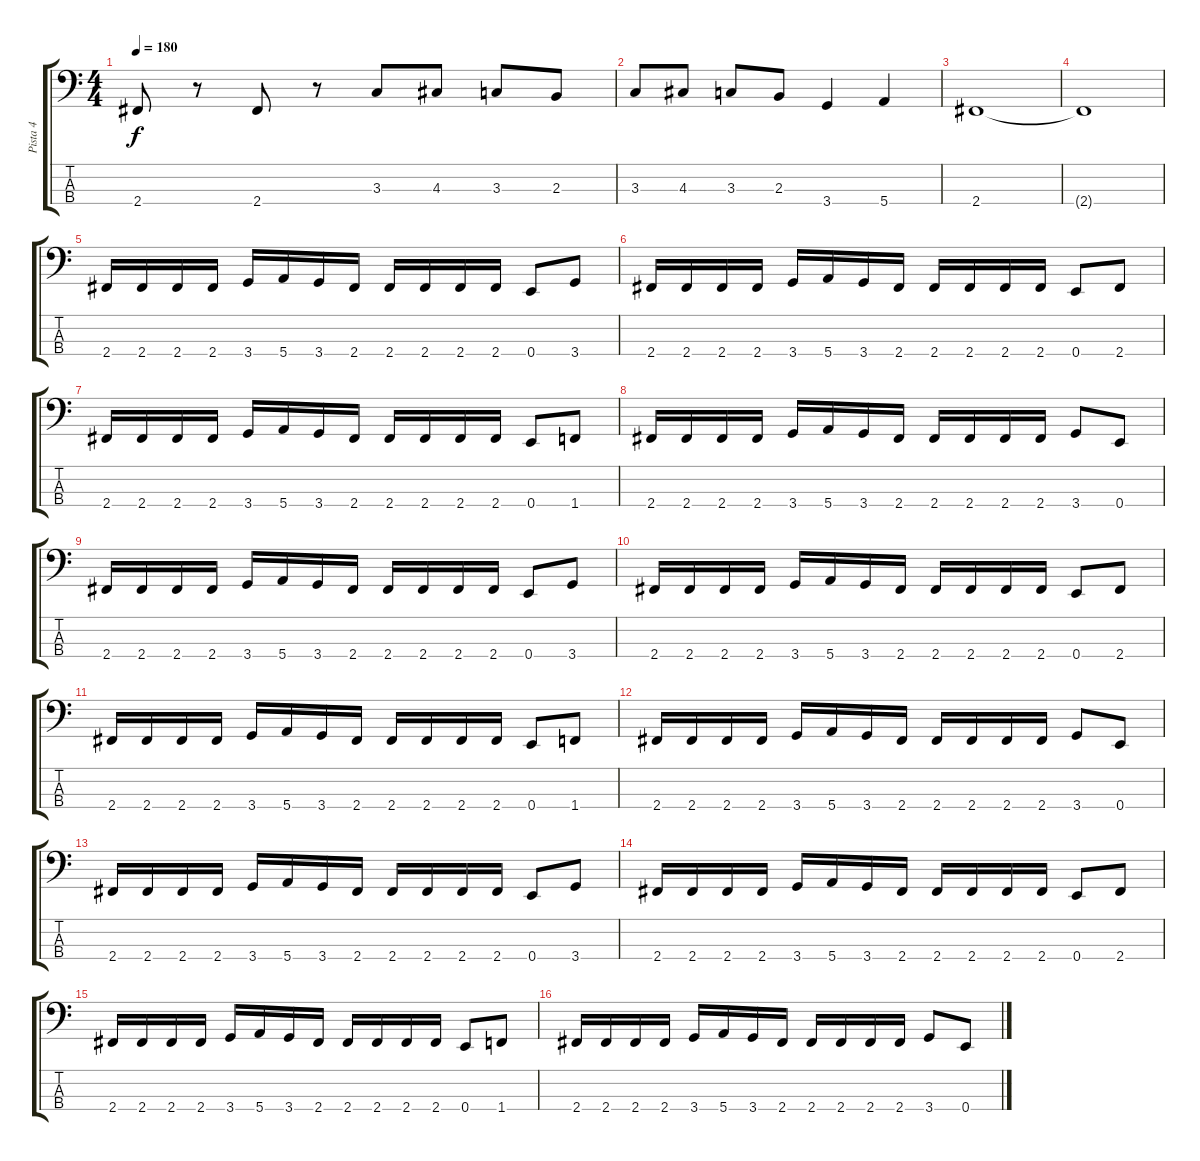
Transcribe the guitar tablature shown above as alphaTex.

\track ("Pista 4" "Pista 4") {instrument electricbasspick}
\staff {score tabs}
\tuning (G2 D2 A1 E1) {hide}
\ts (4 4)
\tempo 180
\clef f4
\ks c
2.4.8{dy f} r.8 2.4.8 r.8 3.3.8 4.3.8 3.3.8 2.3.8 |
3.3.8 4.3.8 3.3.8 2.3.8 3.4.4 5.4.4 |
2.4.1 |
2.4{t}.1 |
2.4.16 2.4.16 2.4.16 2.4.16 3.4.16 5.4.16 3.4.16 2.4.16 2.4.16 2.4.16 2.4.16 2.4.16 0.4.8 3.4.8 |
2.4.16 2.4.16 2.4.16 2.4.16 3.4.16 5.4.16 3.4.16 2.4.16 2.4.16 2.4.16 2.4.16 2.4.16 0.4.8 2.4.8 |
2.4.16 2.4.16 2.4.16 2.4.16 3.4.16 5.4.16 3.4.16 2.4.16 2.4.16 2.4.16 2.4.16 2.4.16 0.4.8 1.4.8 |
2.4.16 2.4.16 2.4.16 2.4.16 3.4.16 5.4.16 3.4.16 2.4.16 2.4.16 2.4.16 2.4.16 2.4.16 3.4.8 0.4.8 |
2.4.16 2.4.16 2.4.16 2.4.16 3.4.16 5.4.16 3.4.16 2.4.16 2.4.16 2.4.16 2.4.16 2.4.16 0.4.8 3.4.8 |
2.4.16 2.4.16 2.4.16 2.4.16 3.4.16 5.4.16 3.4.16 2.4.16 2.4.16 2.4.16 2.4.16 2.4.16 0.4.8 2.4.8 |
2.4.16 2.4.16 2.4.16 2.4.16 3.4.16 5.4.16 3.4.16 2.4.16 2.4.16 2.4.16 2.4.16 2.4.16 0.4.8 1.4.8 |
2.4.16 2.4.16 2.4.16 2.4.16 3.4.16 5.4.16 3.4.16 2.4.16 2.4.16 2.4.16 2.4.16 2.4.16 3.4.8 0.4.8 |
2.4.16 2.4.16 2.4.16 2.4.16 3.4.16 5.4.16 3.4.16 2.4.16 2.4.16 2.4.16 2.4.16 2.4.16 0.4.8 3.4.8 |
2.4.16 2.4.16 2.4.16 2.4.16 3.4.16 5.4.16 3.4.16 2.4.16 2.4.16 2.4.16 2.4.16 2.4.16 0.4.8 2.4.8 |
2.4.16 2.4.16 2.4.16 2.4.16 3.4.16 5.4.16 3.4.16 2.4.16 2.4.16 2.4.16 2.4.16 2.4.16 0.4.8 1.4.8 |
2.4.16 2.4.16 2.4.16 2.4.16 3.4.16 5.4.16 3.4.16 2.4.16 2.4.16 2.4.16 2.4.16 2.4.16 3.4.8 0.4.8
